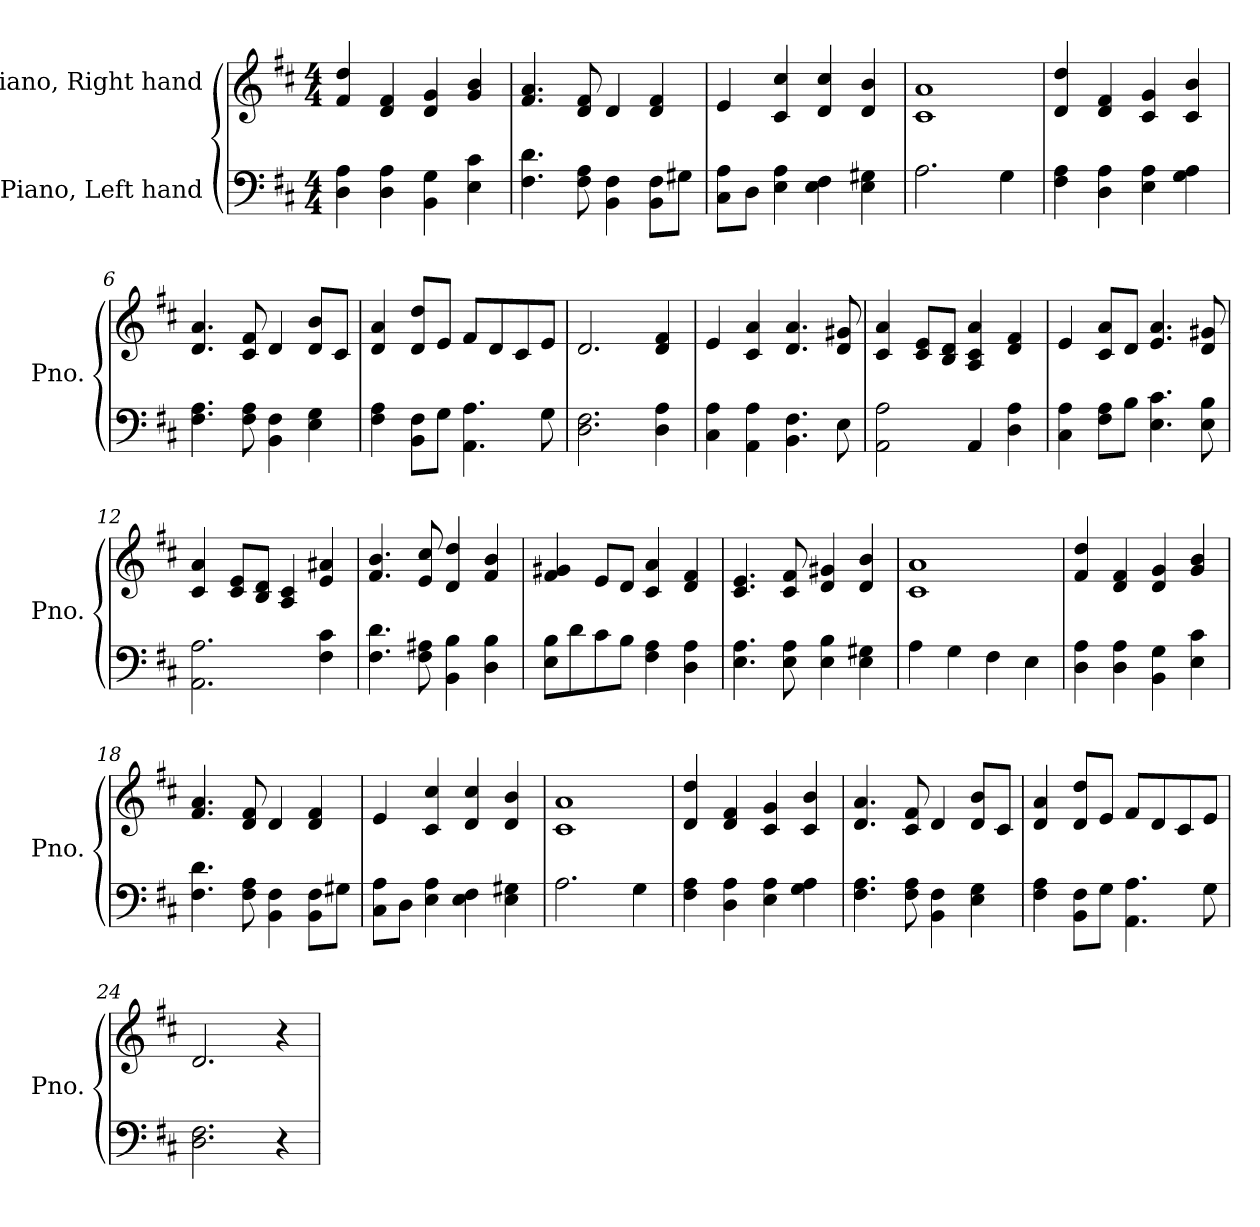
**kern	**kern
*part2	*part1
*staff2	*staff1
*I"Piano, Left hand	*I"Piano, Right hand
*I'Pno.	*I'Pno.
*clefF4	*clefG2
*k[f#c#]	*k[f#c#]
*M4/4	*M4/4
*MM100	*MM100
=1	=1
4D\ 4A\	4f#/ 4dd/
4D\ 4A\	4d/ 4f#/
4BB\ 4G\	4d/ 4g/
4E\ 4c#\	4g/ 4b/
=2	=2
4.F#\ 4.d\	4.f#/ 4.a/
8F#\ 8A\	8d/ 8f#/
4BB\ 4F#\	4d/
8BB\ 8F#\L	4d/ 4f#/
8G#X\J	.
=3	=3
8C#\ 8A\L	4e/
8D\J	.
4E\ 4A\	4c#/ 4cc#/
4E\ 4F#\	4d/ 4cc#/
4E\ 4G#X\	4d/ 4b/
=4	=4
2.A\	1c# 1a
4G\	.
=5	=5
4F#\ 4A\	4d/ 4dd/
4D\ 4A\	4d/ 4f#/
4E\ 4A\	4c#/ 4g/
4G\ 4A\	4c#/ 4b/
=6	=6
4.F#\ 4.A\	4.d/ 4.a/
8F#\ 8A\	8c#/ 8f#/
4BB\ 4F#\	4d/
4E\ 4G\	8d/ 8b/L
.	8c#/J
!!LO:LB:g=z
=7	=7
4F#\ 4A\	4d/ 4a/
8BB\ 8F#\L	8d/ 8dd/L
8G\J	8e/J
4.AA\ 4.A\	8f#/L
.	8d/
.	8c#/
8G\	8e/J
=8	=8
2.D\ 2.F#\	2.d/
4D\ 4A\	4d/ 4f#/
=9	=9
4C#\ 4A\	4e/
4AA\ 4A\	4c#/ 4a/
4.BB\ 4.F#\	4.d/ 4.a/
8E\	8d/ 8g#X/
=10	=10
2AA\ 2A\	4c#/ 4a/
.	8c#/ 8e/L
.	8B/ 8d/J
4AA/	4A/ 4c#/ 4a/
4D\ 4A\	4d/ 4f#/
=11	=11
4C#\ 4A\	4e/
8F#\ 8A\L	8c#/ 8a/L
8B\J	8d/J
4.E\ 4.c#\	4.e/ 4.a/
8E\ 8B\	8d/ 8g#X/
=12	=12
2.AA\ 2.A\	4c#/ 4a/
.	8c#/ 8e/L
.	8B/ 8d/J
.	4A/ 4c#/
4F#\ 4c#\	4e/ 4a#X/
!!LO:LB:g=z
=13	=13
4.F#\ 4.d\	4.f#/ 4.b/
8F#\ 8A#X\	8e/ 8cc#/
4BB\ 4B\	4d/ 4dd/
4D\ 4B\	4f#/ 4b/
=14	=14
8E\ 8B\L	4f#/ 4g#X/
8d\	.
8c#\	8e/L
8B\J	8d/J
4F#\ 4A\	4c#/ 4a/
4D\ 4A\	4d/ 4f#/
=15	=15
4.E\ 4.A\	4.c#/ 4.e/
8E\ 8A\	8c#/ 8f#/
4E\ 4B\	4d/ 4g#X/
4E\ 4G#X\	4d/ 4b/
=16	=16
4A\	1c# 1a
4G\	.
4F#\	.
4E\	.
=17	=17
4D\ 4A\	4f#/ 4dd/
4D\ 4A\	4d/ 4f#/
4BB\ 4G\	4d/ 4g/
4E\ 4c#\	4g/ 4b/
=18	=18
4.F#\ 4.d\	4.f#/ 4.a/
8F#\ 8A\	8d/ 8f#/
4BB\ 4F#\	4d/
8BB\ 8F#\L	4d/ 4f#/
8G#X\J	.
!!LO:LB:g=z
=19	=19
8C#\ 8A\L	4e/
8D\J	.
4E\ 4A\	4c#/ 4cc#/
4E\ 4F#\	4d/ 4cc#/
4E\ 4G#X\	4d/ 4b/
=20	=20
2.A\	1c# 1a
4G\	.
=21	=21
4F#\ 4A\	4d/ 4dd/
4D\ 4A\	4d/ 4f#/
4E\ 4A\	4c#/ 4g/
4G\ 4A\	4c#/ 4b/
=22	=22
4.F#\ 4.A\	4.d/ 4.a/
8F#\ 8A\	8c#/ 8f#/
4BB\ 4F#\	4d/
4E\ 4G\	8d/ 8b/L
.	8c#/J
=23	=23
4F#\ 4A\	4d/ 4a/
8BB\ 8F#\L	8d/ 8dd/L
8G\J	8e/J
4.AA\ 4.A\	8f#/L
.	8d/
.	8c#/
8G\	8e/J
=24	=24
2.D\ 2.F#\	2.d/
4r	4r
=	=
*-	*-
